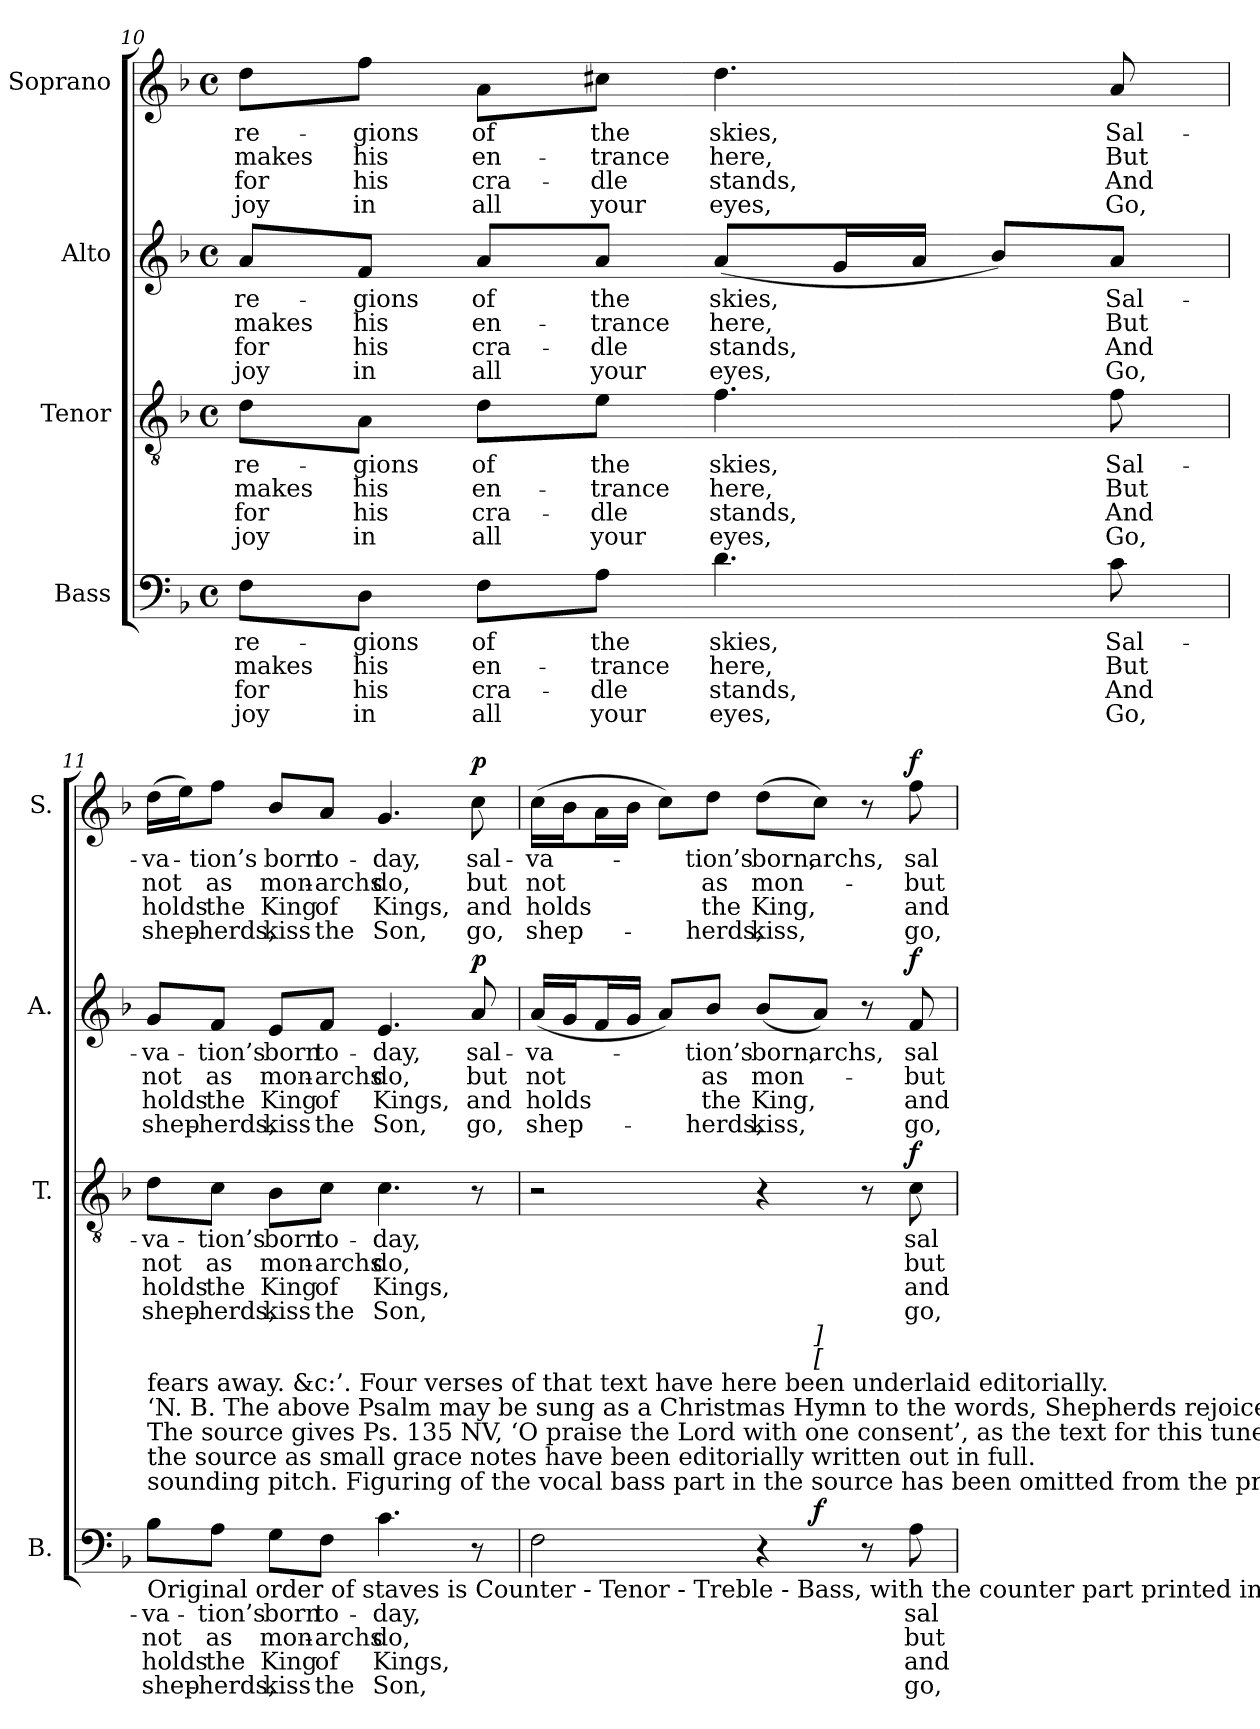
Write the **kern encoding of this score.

**kern	**text	**text	**text	**text	**dynam	**kern	**text	**text	**text	**text	**dynam	**kern	**text	**text	**text	**text	**dynam	**kern	**text	**text	**text	**text	**dynam
*part4	*part4	*part4	*part4	*part4	*part4	*part3	*part3	*part3	*part3	*part3	*part3	*part2	*part2	*part2	*part2	*part2	*part2	*part1	*part1	*part1	*part1	*part1	*part1
*staff4	*staff4	*staff4	*staff4	*staff4	*staff4	*staff3	*staff3	*staff3	*staff3	*staff3	*staff3	*staff2	*staff2	*staff2	*staff2	*staff2	*staff2	*staff1	*staff1	*staff1	*staff1	*staff1	*staff1
*I"Bass	*	*	*	*	*	*I"Tenor	*	*	*	*	*	*I"Alto	*	*	*	*	*	*I"Soprano	*	*	*	*	*
*I'B.	*	*	*	*	*	*I'T.	*	*	*	*	*	*I'A.	*	*	*	*	*	*I'S.	*	*	*	*	*
*clefF4	*	*	*	*	*	*clefGv2	*	*	*	*	*	*clefG2	*	*	*	*	*	*clefG2	*	*	*	*	*
*	*	*	*	*	*	*ITrd7c12	*	*	*	*	*	*	*	*	*	*	*	*	*	*	*	*	*
*k[b-]	*	*	*	*	*	*k[b-]	*	*	*	*	*	*k[b-]	*	*	*	*	*	*k[b-]	*	*	*	*	*
*F:	*	*	*	*	*	*F:	*	*	*	*	*	*F:	*	*	*	*	*	*F:	*	*	*	*	*
*M4/4	*	*	*	*	*	*M4/4	*	*	*	*	*	*M4/4	*	*	*	*	*	*M4/4	*	*	*	*	*
*met(c)	*	*	*	*	*	*met(c)	*	*	*	*	*	*met(c)	*	*	*	*	*	*met(c)	*	*	*	*	*
=10	=10	=10	=10	=10	=10	=10	=10	=10	=10	=10	=10	=10	=10	=10	=10	=10	=10	=10	=10	=10	=10	=10	=10
!	!LO:LY:b:color=#000000	!LO:LY:b:color=#000000	!LO:LY:b:color=#000000	!LO:LY:b:color=#000000	!	!	!	!	!	!	!	!	!	!	!	!	!	!	!	!	!	!	!
!	!	!	!	!	!	!	!LO:LY:b:color=#000000	!LO:LY:b:color=#000000	!LO:LY:b:color=#000000	!LO:LY:b:color=#000000	!	!	!	!	!	!	!	!	!	!	!	!	!
!	!	!	!	!	!	!	!	!	!	!	!	!	!LO:LY:b:color=#000000	!LO:LY:b:color=#000000	!LO:LY:b:color=#000000	!LO:LY:b:color=#000000	!	!	!	!	!	!	!
!	!	!	!	!	!	!	!	!	!	!	!	!	!	!	!	!	!	!	!LO:LY:b:color=#000000	!LO:LY:b:color=#000000	!LO:LY:b:color=#000000	!LO:LY:b:color=#000000	!
8Fi\L	re-	makes	for	joy	.	8Di\L	re-	makes	for	joy	.	8ai/L	re-	makes	for	joy	.	8ddi\L	re-	makes	for	joy	.
!	!LO:LY:b:color=#000000	!LO:LY:b:color=#000000	!LO:LY:b:color=#000000	!LO:LY:b:color=#000000	!	!	!	!	!	!	!	!	!	!	!	!	!	!	!	!	!	!	!
!	!	!	!	!	!	!	!LO:LY:b:color=#000000	!LO:LY:b:color=#000000	!LO:LY:b:color=#000000	!LO:LY:b:color=#000000	!	!	!	!	!	!	!	!	!	!	!	!	!
!	!	!	!	!	!	!	!	!	!	!	!	!	!LO:LY:b:color=#000000	!LO:LY:b:color=#000000	!LO:LY:b:color=#000000	!LO:LY:b:color=#000000	!	!	!	!	!	!	!
!	!	!	!	!	!	!	!	!	!	!	!	!	!	!	!	!	!	!	!LO:LY:b:color=#000000	!LO:LY:b:color=#000000	!LO:LY:b:color=#000000	!LO:LY:b:color=#000000	!
8Di\J	-gions	his	his	in	.	8AAi\J	-gions	his	his	in	.	8fi/J	-gions	his	his	in	.	8ffi\J	-gions	his	his	in	.
!	!LO:LY:b:color=#000000	!LO:LY:b:color=#000000	!LO:LY:b:color=#000000	!LO:LY:b:color=#000000	!	!	!	!	!	!	!	!	!	!	!	!	!	!	!	!	!	!	!
!	!	!	!	!	!	!	!LO:LY:b:color=#000000	!LO:LY:b:color=#000000	!LO:LY:b:color=#000000	!LO:LY:b:color=#000000	!	!	!	!	!	!	!	!	!	!	!	!	!
!	!	!	!	!	!	!	!	!	!	!	!	!	!LO:LY:b:color=#000000	!LO:LY:b:color=#000000	!LO:LY:b:color=#000000	!LO:LY:b:color=#000000	!	!	!	!	!	!	!
!	!	!	!	!	!	!	!	!	!	!	!	!	!	!	!	!	!	!	!LO:LY:b:color=#000000	!LO:LY:b:color=#000000	!LO:LY:b:color=#000000	!LO:LY:b:color=#000000	!
8Fi\L	of	en-	cra-	-all	.	8Di\L	of	en-	cra-	-all	.	8ai/L	of	en-	cra-	-all	.	8ai\L	of	en-	cra-	-all	.
!	!LO:LY:b:color=#000000	!LO:LY:b:color=#000000	!LO:LY:b:color=#000000	!LO:LY:b:color=#000000	!	!	!	!	!	!	!	!	!	!	!	!	!	!	!	!	!	!	!
!	!	!	!	!	!	!	!LO:LY:b:color=#000000	!LO:LY:b:color=#000000	!LO:LY:b:color=#000000	!LO:LY:b:color=#000000	!	!	!	!	!	!	!	!	!	!	!	!	!
!	!	!	!	!	!	!	!	!	!	!	!	!	!LO:LY:b:color=#000000	!LO:LY:b:color=#000000	!LO:LY:b:color=#000000	!LO:LY:b:color=#000000	!	!	!	!	!	!	!
!	!	!	!	!	!	!	!	!	!	!	!	!	!	!	!	!	!	!	!LO:LY:b:color=#000000	!LO:LY:b:color=#000000	!LO:LY:b:color=#000000	!LO:LY:b:color=#000000	!
8Ai\J	the	-trance	dle	your	.	8Ei\J	the	-trance	dle	your	.	8ai/J	the	-trance	dle	your	.	8cc#Xi\J	the	-trance	dle	your	.
!	!LO:LY:b:color=#000000	!LO:LY:b:color=#000000	!LO:LY:b:color=#000000	!LO:LY:b:color=#000000	!	!	!	!	!	!	!	!	!	!	!	!	!	!	!	!	!	!	!
!	!	!	!	!	!	!	!LO:LY:b:color=#000000	!LO:LY:b:color=#000000	!LO:LY:b:color=#000000	!LO:LY:b:color=#000000	!	!	!	!	!	!	!	!	!	!	!	!	!
!	!	!	!	!	!	!	!	!	!	!	!	!	!LO:LY:b:color=#000000	!LO:LY:b:color=#000000	!LO:LY:b:color=#000000	!LO:LY:b:color=#000000	!	!	!	!	!	!	!
!	!	!	!	!	!	!	!	!	!	!	!	!	!	!	!	!	!	!	!LO:LY:b:color=#000000	!LO:LY:b:color=#000000	!LO:LY:b:color=#000000	!LO:LY:b:color=#000000	!
4.di\	skies,	here,	stands,	eyes,	.	4.Fi\	skies,	here,	stands,	eyes,	.	(8ai/L	skies,	here,	stands,	eyes,	.	4.ddi\	skies,	here,	stands,	eyes,	.
.	.	.	.	.	.	.	.	.	.	.	.	16gi/L	.	.	.	.	.	.	.	.	.	.	.
.	.	.	.	.	.	.	.	.	.	.	.	16ai/JJ	.	.	.	.	.	.	.	.	.	.	.
.	.	.	.	.	.	.	.	.	.	.	.	8b-i/L)	.	.	.	.	.	.	.	.	.	.	.
!	!LO:LY:b:color=#000000	!LO:LY:b:color=#000000	!LO:LY:b:color=#000000	!LO:LY:b:color=#000000	!	!	!	!	!	!	!	!	!	!	!	!	!	!	!	!	!	!	!
!	!	!	!	!	!	!	!LO:LY:b:color=#000000	!LO:LY:b:color=#000000	!LO:LY:b:color=#000000	!LO:LY:b:color=#000000	!	!	!	!	!	!	!	!	!	!	!	!	!
!	!	!	!	!	!	!	!	!	!	!	!	!	!LO:LY:b:color=#000000	!LO:LY:b:color=#000000	!LO:LY:b:color=#000000	!LO:LY:b:color=#000000	!	!	!	!	!	!	!
!	!	!	!	!	!	!	!	!	!	!	!	!	!	!	!	!	!	!	!LO:LY:b:color=#000000	!LO:LY:b:color=#000000	!LO:LY:b:color=#000000	!LO:LY:b:color=#000000	!
8ci\	Sal-	But	And	Go,	.	8Fi\	Sal-	But	And	Go,	.	8ai/J	Sal-	But	And	Go,	.	8ai/	Sal-	But	And	Go,	.
!!LO:LB:g=z
=11	=11	=11	=11	=11	=11	=11	=11	=11	=11	=11	=11	=11	=11	=11	=11	=11	=11	=11	=11	=11	=11	=11	=11
!	!LO:LY:b:color=#000000	!LO:LY:b:color=#000000	!LO:LY:b:color=#000000	!LO:LY:b:color=#000000	!	!	!	!	!	!	!	!	!	!	!	!	!	!	!	!	!	!	!
!	!	!	!	!	!	!	!LO:LY:b:color=#000000	!LO:LY:b:color=#000000	!LO:LY:b:color=#000000	!LO:LY:b:color=#000000	!	!	!	!	!	!	!	!	!	!	!	!	!
!	!	!	!	!	!	!	!	!	!	!	!	!	!LO:LY:b:color=#000000	!LO:LY:b:color=#000000	!LO:LY:b:color=#000000	!LO:LY:b:color=#000000	!	!	!	!	!	!	!
!LO:TX:b:t=Original order of staves is Counter - Tenor - Treble - Bass, with the counter part printed in the treble clef an octave above	!	!	!	!	!	!	!	!	!	!	!	!	!	!	!	!	!	!	!	!	!	!	!
!LO:TX:t=sounding pitch. Figuring of the vocal bass part in the source has been omitted from the present edition. Notes printed in	!	!	!	!	!	!	!	!	!	!	!	!	!	!	!	!	!	!	!	!	!	!	!
!LO:TX:t=the source as small grace notes have been editorially written out in full.	!	!	!	!	!	!	!	!	!	!	!	!	!	!	!	!	!	!	!	!	!	!	!
!LO:TX:t=The source gives Ps. 135 NV, ‘O praise the Lord with one consent’, as the text for this tune, but has a note below the music&colon;	!	!	!	!	!	!	!	!	!	!	!	!	!	!	!	!	!	!	!	!	!	!	!
!LO:TX:t=‘N. B. The above Psalm may be sung as a Christmas Hymn to the words, Shepherds rejoice lift up your eyes And send your	!	!	!	!	!	!	!	!	!	!	!	!	!	!	!	!	!	!	!	!	!	!	!
!LO:TX:t=fears away. &c&colon;’. Four verses of that text have here been underlaid editorially.	!	!	!	!	!	!	!	!	!	!	!	!	!	!	!	!	!	!	!	!	!	!	!
!	!	!	!	!	!	!	!	!	!	!	!	!	!	!	!	!	!	!	!LO:LY:b:color=#000000	!LO:LY:b:color=#000000	!LO:LY:b:color=#000000	!LO:LY:b:color=#000000	!
8B-i\L	-va-	not	holds	shep-	.	8Di\L	-va-	not	holds	shep-	.	8gi/L	-va-	not	holds	shep-	.	(16ddi\LL	-va-	not	holds	shep-	.
.	.	.	.	.	.	.	.	.	.	.	.	.	.	.	.	.	.	16eei\J)	.	.	.	.	.
!	!LO:LY:b:color=#000000	!LO:LY:b:color=#000000	!LO:LY:b:color=#000000	!LO:LY:b:color=#000000	!	!	!	!	!	!	!	!	!	!	!	!	!	!	!	!	!	!	!
!	!	!	!	!	!	!	!LO:LY:b:color=#000000	!LO:LY:b:color=#000000	!LO:LY:b:color=#000000	!LO:LY:b:color=#000000	!	!	!	!	!	!	!	!	!	!	!	!	!
!	!	!	!	!	!	!	!	!	!	!	!	!	!LO:LY:b:color=#000000	!LO:LY:b:color=#000000	!LO:LY:b:color=#000000	!LO:LY:b:color=#000000	!	!	!	!	!	!	!
!	!	!	!	!	!	!	!	!	!	!	!	!	!	!	!	!	!	!	!LO:LY:b:color=#000000	!LO:LY:b:color=#000000	!LO:LY:b:color=#000000	!LO:LY:b:color=#000000	!
8Ai\J	-tion’s	as	-the	herds,	.	8Ci\J	-tion’s	as	-the	herds,	.	8fi/J	-tion’s	as	-the	herds,	.	8ffi\J	-tion’s	as	-the	herds,	.
!	!LO:LY:b:color=#000000	!LO:LY:b:color=#000000	!LO:LY:b:color=#000000	!LO:LY:b:color=#000000	!	!	!	!	!	!	!	!	!	!	!	!	!	!	!	!	!	!	!
!	!	!	!	!	!	!	!LO:LY:b:color=#000000	!LO:LY:b:color=#000000	!LO:LY:b:color=#000000	!LO:LY:b:color=#000000	!	!	!	!	!	!	!	!	!	!	!	!	!
!	!	!	!	!	!	!	!	!	!	!	!	!	!LO:LY:b:color=#000000	!LO:LY:b:color=#000000	!LO:LY:b:color=#000000	!LO:LY:b:color=#000000	!	!	!	!	!	!	!
!	!	!	!	!	!	!	!	!	!	!	!	!	!	!	!	!	!	!	!LO:LY:b:color=#000000	!LO:LY:b:color=#000000	!LO:LY:b:color=#000000	!LO:LY:b:color=#000000	!
8Gi\L	born	mon-	King	kiss	.	8BB-i\L	born	mon-	King	kiss	.	8ei/L	born	mon-	King	kiss	.	8b-i/L	born	mon-	King	kiss	.
!	!LO:LY:b:color=#000000	!LO:LY:b:color=#000000	!LO:LY:b:color=#000000	!LO:LY:b:color=#000000	!	!	!	!	!	!	!	!	!	!	!	!	!	!	!	!	!	!	!
!	!	!	!	!	!	!	!LO:LY:b:color=#000000	!LO:LY:b:color=#000000	!LO:LY:b:color=#000000	!LO:LY:b:color=#000000	!	!	!	!	!	!	!	!	!	!	!	!	!
!	!	!	!	!	!	!	!	!	!	!	!	!	!LO:LY:b:color=#000000	!LO:LY:b:color=#000000	!LO:LY:b:color=#000000	!LO:LY:b:color=#000000	!	!	!	!	!	!	!
!	!	!	!	!	!	!	!	!	!	!	!	!	!	!	!	!	!	!	!LO:LY:b:color=#000000	!LO:LY:b:color=#000000	!LO:LY:b:color=#000000	!LO:LY:b:color=#000000	!
8Fi\J	to-	-archs	of	the	.	8Ci\J	to-	-archs	of	the	.	8fi/J	to-	-archs	of	the	.	8ai/J	to-	-archs	of	the	.
!	!LO:LY:b:color=#000000	!LO:LY:b:color=#000000	!LO:LY:b:color=#000000	!LO:LY:b:color=#000000	!	!	!	!	!	!	!	!	!	!	!	!	!	!	!	!	!	!	!
!	!	!	!	!	!	!	!LO:LY:b:color=#000000	!LO:LY:b:color=#000000	!LO:LY:b:color=#000000	!LO:LY:b:color=#000000	!	!	!	!	!	!	!	!	!	!	!	!	!
!	!	!	!	!	!	!	!	!	!	!	!	!	!LO:LY:b:color=#000000	!LO:LY:b:color=#000000	!LO:LY:b:color=#000000	!LO:LY:b:color=#000000	!	!	!	!	!	!	!
!	!	!	!	!	!	!	!	!	!	!	!	!	!	!	!	!	!	!	!LO:LY:b:color=#000000	!LO:LY:b:color=#000000	!LO:LY:b:color=#000000	!LO:LY:b:color=#000000	!
4.ci\	-day,	do,	Kings,	Son,	.	4.Ci\	-day,	do,	Kings,	Son,	.	4.ei/	-day,	do,	Kings,	Son,	.	4.gi/	-day,	do,	Kings,	Son,	.
!	!	!	!	!	!	!	!	!	!	!	!	!	!LO:LY:b:color=#000000	!LO:LY:b:color=#000000	!LO:LY:b:color=#000000	!LO:LY:b:color=#000000	!	!	!	!	!	!	!
!	!	!	!	!	!	!	!	!	!	!	!	!	!	!	!	!	!	!	!LO:LY:b:color=#000000	!LO:LY:b:color=#000000	!LO:LY:b:color=#000000	!LO:LY:b:color=#000000	!
8r	.	.	.	.	.	8r	.	.	.	.	.	8ai/	sal-	but	and	go,	p	8cci\	sal-	but	and	go,	p
=12	=12	=12	=12	=12	=12	=12	=12	=12	=12	=12	=12	=12	=12	=12	=12	=12	=12	=12	=12	=12	=12	=12	=12
!	!	!	!	!	!	!	!	!	!	!	!	!	!LO:LY:b:color=#000000	!LO:LY:b:color=#000000	!LO:LY:b:color=#000000	!LO:LY:b:color=#000000	!	!	!	!	!	!	!
!LO:TX:a:t=Inst.	!	!	!	!	!	!	!	!	!	!	!	!	!	!	!	!	!	!	!	!	!	!	!
!	!	!	!	!	!	!	!	!	!	!	!	!	!	!	!	!	!	!	!LO:LY:b:color=#000000	!LO:LY:b:color=#000000	!LO:LY:b:color=#000000	!LO:LY:b:color=#000000	!
*^	*	*	*	*	*	*	*	*	*	*	*	*	*	*	*	*	*	*	*	*	*	*	*
2Fi\	2ryy	.	.	.	.	.	2r	.	.	.	.	.	(16ai/LL	-va-	not	holds	shep-	.	(16cci\LL	-va-	not	holds	shep-	.
.	.	.	.	.	.	.	.	.	.	.	.	.	16gi/J	.	.	.	.	.	16b-i\J	.	.	.	.	.
.	.	.	.	.	.	.	.	.	.	.	.	.	16fi/L	.	.	.	.	.	16ai\L	.	.	.	.	.
.	.	.	.	.	.	.	.	.	.	.	.	.	16gi/JJ	.	.	.	.	.	16b-i\JJ	.	.	.	.	.
.	.	.	.	.	.	.	.	.	.	.	.	.	8ai/L)	.	.	.	.	.	8cci\L)	.	.	.	.	.
!	!	!	!	!	!	!	!	!	!	!	!	!	!	!LO:LY:b:color=#000000	!LO:LY:b:color=#000000	!LO:LY:b:color=#000000	!LO:LY:b:color=#000000	!	!	!	!	!	!	!
!	!	!	!	!	!	!	!	!	!	!	!	!	!	!	!	!	!	!	!	!LO:LY:b:color=#000000	!LO:LY:b:color=#000000	!LO:LY:b:color=#000000	!LO:LY:b:color=#000000	!
.	.	.	.	.	.	.	.	.	.	.	.	.	8b-i/J	-tion’s	as	-the	herds,	.	8ddi\J	-tion’s	as	-the	herds,	.
!	!	!	!	!	!	!	!	!	!	!	!	!	!	!LO:LY:b:color=#000000	!LO:LY:b:color=#000000	!LO:LY:b:color=#000000	!LO:LY:b:color=#000000	!	!	!	!	!	!	!
!	!	!	!	!	!	!	!	!	!	!	!	!	!	!	!	!	!	!	!	!LO:LY:b:color=#000000	!LO:LY:b:color=#000000	!LO:LY:b:color=#000000	!LO:LY:b:color=#000000	!
4r	8ryy	.	.	.	.	.	4r	.	.	.	.	.	(8b-i/L	born,	mon-	King,	kiss,	.	(8ddi\L	born,	mon-	King,	kiss,	.
!	!	!	!	!	!	!	!	!	!	!	!	!	!	!LO:LY:b:color=#000000	!	!	!	!	!	!	!	!	!	!
!	!LO:TX:a:i:t=[	!	!	!	!	!	!	!	!	!	!	!	!	!	!	!	!	!	!	!	!	!	!	!
!	!LO:TX:a:i:t=]	!	!	!	!	!	!	!	!	!	!	!	!	!	!	!	!	!	!	!	!	!	!	!
!	!	!	!	!	!	!	!	!	!	!	!	!	!	!	!	!	!	!	!	!LO:LY:b:color=#000000	!	!	!	!
.	4.ryy	.	.	.	.	f	.	.	.	.	.	.	8ai/J)	-archs,	.	.	.	.	8cci\J)	-archs,	.	.	.	.
8r	.	.	.	.	.	.	8r	.	.	.	.	.	8r	.	.	.	.	.	8r	.	.	.	.	.
!	!	!LO:LY:b:color=#000000	!LO:LY:b:color=#000000	!LO:LY:b:color=#000000	!LO:LY:b:color=#000000	!	!	!	!	!	!	!	!	!	!	!	!	!	!	!	!	!	!	!
!	!	!	!	!	!	!	!	!LO:LY:b:color=#000000	!LO:LY:b:color=#000000	!LO:LY:b:color=#000000	!LO:LY:b:color=#000000	!	!	!	!	!	!	!	!	!	!	!	!	!
!	!	!	!	!	!	!	!	!	!	!	!	!	!	!LO:LY:b:color=#000000	!LO:LY:b:color=#000000	!LO:LY:b:color=#000000	!LO:LY:b:color=#000000	!	!	!	!	!	!	!
!	!	!	!	!	!	!	!	!	!	!	!	!	!	!	!	!	!	!	!	!LO:LY:b:color=#000000	!LO:LY:b:color=#000000	!LO:LY:b:color=#000000	!LO:LY:b:color=#000000	!
8Ai\	.	sal-	but	and	go,	.	8Ci\	sal-	but	and	go,	f	8fi/	sal-	but	and	go,	f	8ffi\	sal-	but	and	go,	f
*v	*v	*	*	*	*	*	*	*	*	*	*	*	*	*	*	*	*	*	*	*	*	*	*	*
=	=	=	=	=	=	=	=	=	=	=	=	=	=	=	=	=	=	=	=	=	=	=	=
*-	*-	*-	*-	*-	*-	*-	*-	*-	*-	*-	*-	*-	*-	*-	*-	*-	*-	*-	*-	*-	*-	*-	*-
